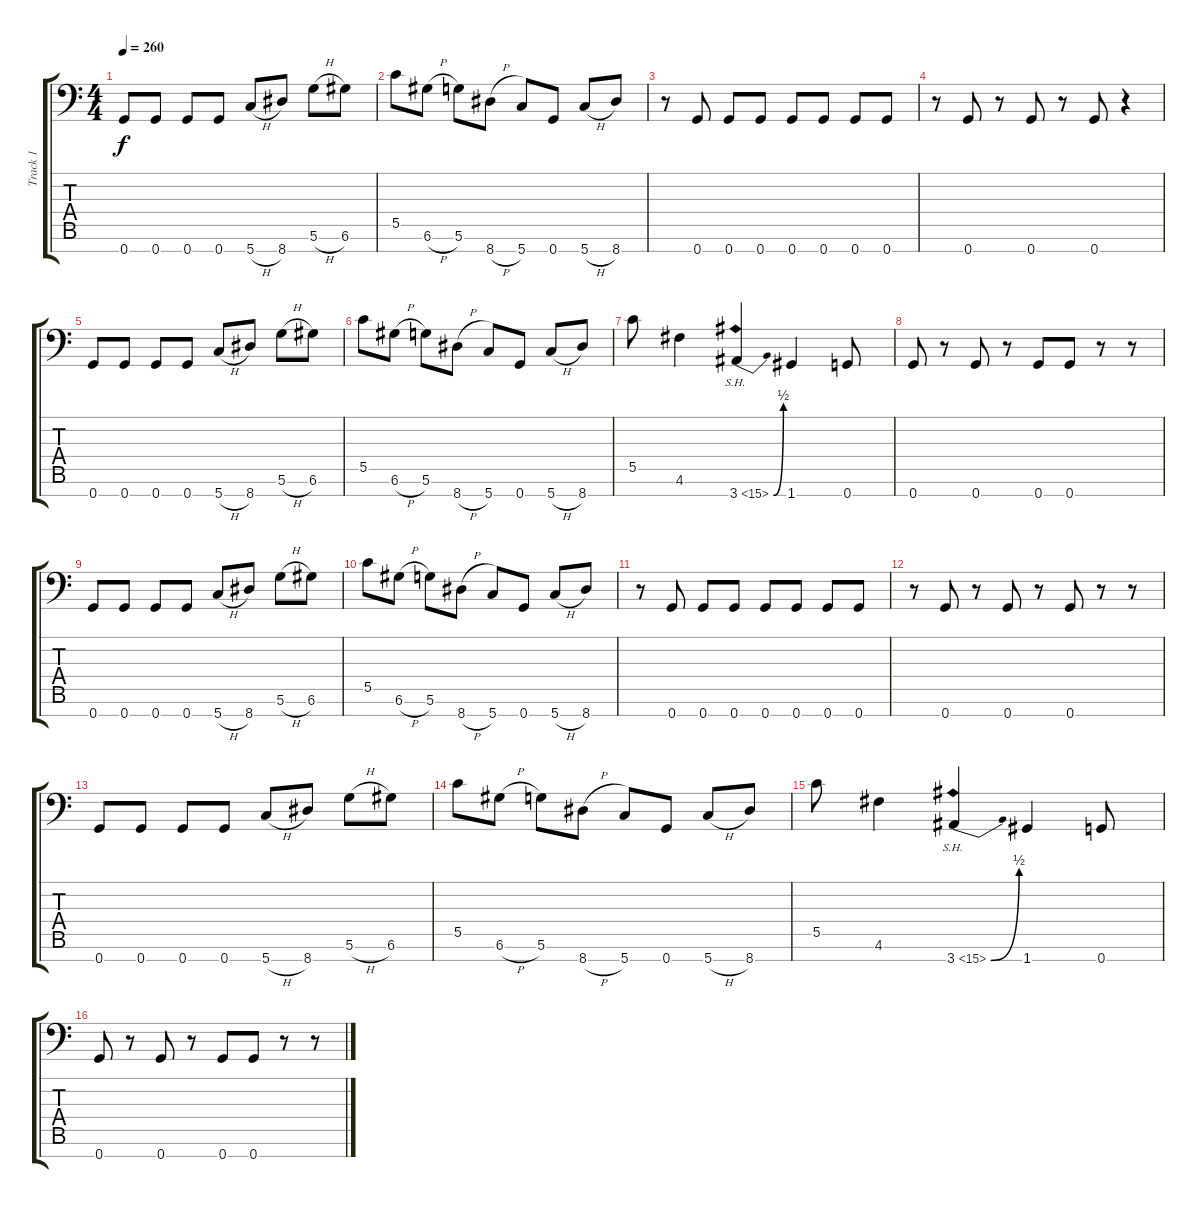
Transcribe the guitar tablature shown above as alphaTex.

\track ("Track 1" "Track 1") {instrument acousticguitarsteel}
\staff {score tabs}
\tuning (D4 A3 E3 C3 G2 D2 G1) {hide}
\ts (4 4)
\tempo 260
\clef f4
\ks c
0.7.8{dy f instrument acousticguitarsteel} 0.7.8 0.7.8 0.7.8 5.7{h}.8 8.7.8 5.6{h}.8 6.6.8 |
5.5.8 6.6{h}.8 5.6.8 8.7{h}.8 5.7.8 0.7.8 5.7{h}.8 8.7.8 |
r.8 0.7.8 0.7.8 0.7.8 0.7.8 0.7.8 0.7.8 0.7.8 |
r.8 0.7.8 r.8 0.7.8 r.8 0.7.8 r.4 |
0.7.8 0.7.8 0.7.8 0.7.8 5.7{h}.8 8.7.8 5.6{h}.8 6.6.8 |
5.5.8 6.6{h}.8 5.6.8 8.7{h}.8 5.7.8 0.7.8 5.7{h}.8 8.7.8 |
5.5.8 4.6.4 3.7{be (bend 0 0 60 2) sh 12}.4 1.7.4 0.7.8 |
0.7.8 r.8 0.7.8 r.8 0.7.8 0.7.8 r.8 r.8 |
0.7.8 0.7.8 0.7.8 0.7.8 5.7{h}.8 8.7.8 5.6{h}.8 6.6.8 |
5.5.8 6.6{h}.8 5.6.8 8.7{h}.8 5.7.8 0.7.8 5.7{h}.8 8.7.8 |
r.8 0.7.8 0.7.8 0.7.8 0.7.8 0.7.8 0.7.8 0.7.8 |
r.8 0.7.8 r.8 0.7.8 r.8 0.7.8 r.8 r.8 |
0.7.8 0.7.8 0.7.8 0.7.8 5.7{h}.8 8.7.8 5.6{h}.8 6.6.8 |
5.5.8 6.6{h}.8 5.6.8 8.7{h}.8 5.7.8 0.7.8 5.7{h}.8 8.7.8 |
5.5.8 4.6.4 3.7{be (bend 0 0 60 2) sh 12}.4 1.7.4 0.7.8 |
0.7.8 r.8 0.7.8 r.8 0.7.8 0.7.8 r.8 r.8
